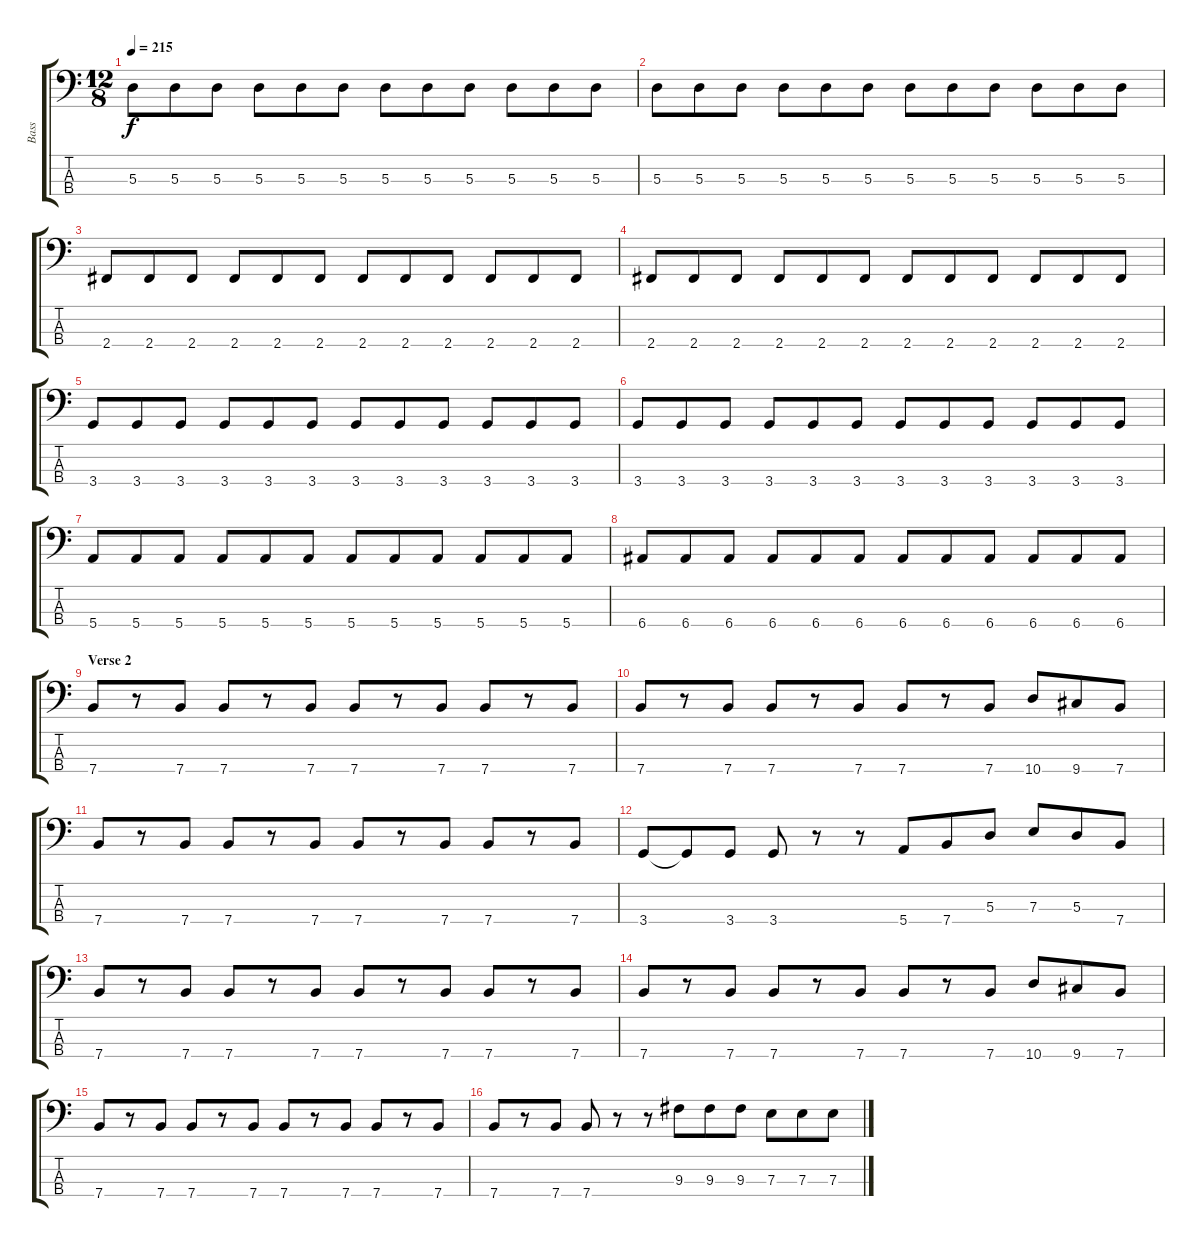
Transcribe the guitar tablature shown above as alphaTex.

\track ("Bass" "Bass") {instrument electricbassfinger}
\staff {score tabs}
\tuning (G2 D2 A1 E1) {hide}
\ts (12 8)
\tempo 215
\clef f4
\ks c
5.3.8{dy f} 5.3.8 5.3.8 5.3.8 5.3.8 5.3.8 5.3.8 5.3.8 5.3.8 5.3.8 5.3.8 5.3.8 |
5.3.8 5.3.8 5.3.8 5.3.8 5.3.8 5.3.8 5.3.8 5.3.8 5.3.8 5.3.8 5.3.8 5.3.8 |
2.4.8 2.4.8 2.4.8 2.4.8 2.4.8 2.4.8 2.4.8 2.4.8 2.4.8 2.4.8 2.4.8 2.4.8 |
2.4.8 2.4.8 2.4.8 2.4.8 2.4.8 2.4.8 2.4.8 2.4.8 2.4.8 2.4.8 2.4.8 2.4.8 |
3.4.8 3.4.8 3.4.8 3.4.8 3.4.8 3.4.8 3.4.8 3.4.8 3.4.8 3.4.8 3.4.8 3.4.8 |
3.4.8 3.4.8 3.4.8 3.4.8 3.4.8 3.4.8 3.4.8 3.4.8 3.4.8 3.4.8 3.4.8 3.4.8 |
5.4.8 5.4.8 5.4.8 5.4.8 5.4.8 5.4.8 5.4.8 5.4.8 5.4.8 5.4.8 5.4.8 5.4.8 |
6.4.8 6.4.8 6.4.8 6.4.8 6.4.8 6.4.8 6.4.8 6.4.8 6.4.8 6.4.8 6.4.8 6.4.8 |
\section ("" "Verse 2")
7.4.8 r.8 7.4.8 7.4.8 r.8 7.4.8 7.4.8 r.8 7.4.8 7.4.8 r.8 7.4.8 |
7.4.8 r.8 7.4.8 7.4.8 r.8 7.4.8 7.4.8 r.8 7.4.8 10.4.8 9.4.8 7.4.8 |
7.4.8 r.8 7.4.8 7.4.8 r.8 7.4.8 7.4.8 r.8 7.4.8 7.4.8 r.8 7.4.8 |
3.4.8 3.4{t}.8 3.4.8 3.4.8 r.8 r.8 5.4.8 7.4.8 5.3.8 7.3.8 5.3.8 7.4.8 |
7.4.8 r.8 7.4.8 7.4.8 r.8 7.4.8 7.4.8 r.8 7.4.8 7.4.8 r.8 7.4.8 |
7.4.8 r.8 7.4.8 7.4.8 r.8 7.4.8 7.4.8 r.8 7.4.8 10.4.8 9.4.8 7.4.8 |
7.4.8 r.8 7.4.8 7.4.8 r.8 7.4.8 7.4.8 r.8 7.4.8 7.4.8 r.8 7.4.8 |
7.4.8 r.8 7.4.8 7.4.8 r.8 r.8 9.3.8 9.3.8 9.3.8 7.3.8 7.3.8 7.3.8
